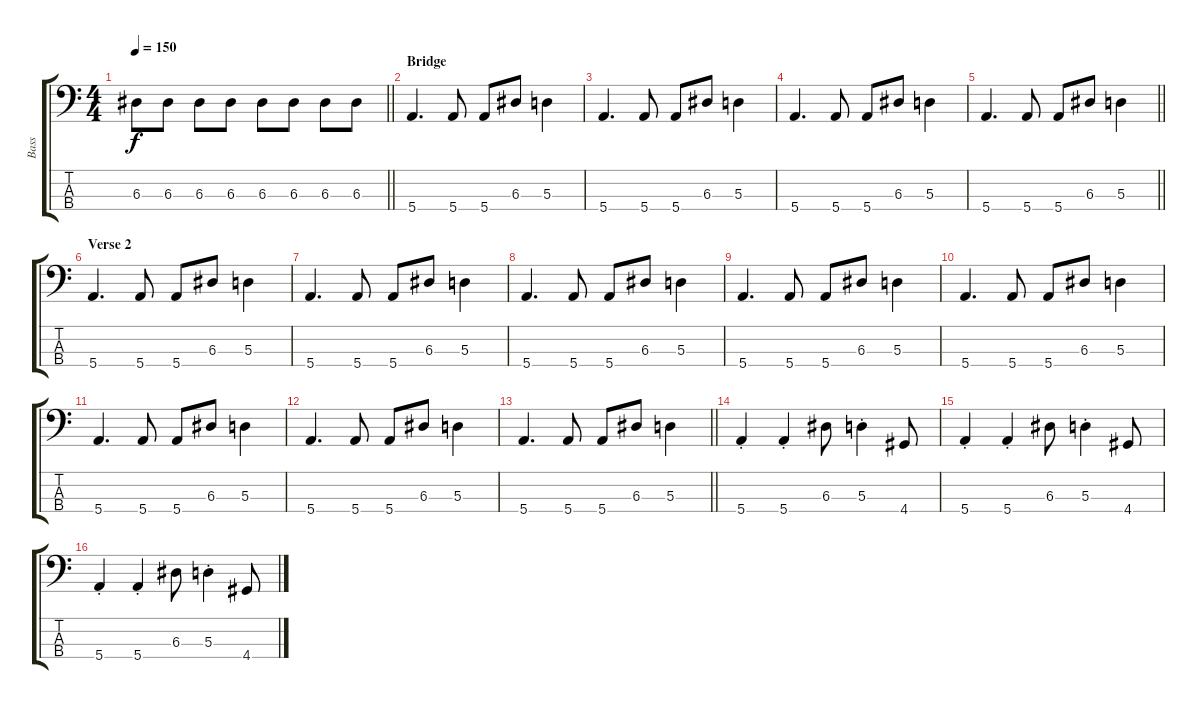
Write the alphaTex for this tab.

\track ("Bass" "Bass") {instrument electricbassfinger}
\staff {score tabs}
\tuning (G2 D2 A1 E1) {hide}
\ts (4 4)
\tempo 150
\clef f4
\barLineRight lightlight
\ks c
6.3.8{dy f} 6.3.8 6.3.8 6.3.8 6.3.8 6.3.8 6.3.8 6.3.8 |
\section ("" "Bridge")
5.4.4{d} 5.4.8 5.4.8 6.3.8 5.3.4 |
5.4.4{d} 5.4.8 5.4.8 6.3.8 5.3.4 |
5.4.4{d} 5.4.8 5.4.8 6.3.8 5.3.4 |
\barLineRight lightlight
5.4.4{d} 5.4.8 5.4.8 6.3.8 5.3.4 |
\section ("" "Verse 2")
5.4.4{d} 5.4.8 5.4.8 6.3.8 5.3.4 |
5.4.4{d} 5.4.8 5.4.8 6.3.8 5.3.4 |
5.4.4{d} 5.4.8 5.4.8 6.3.8 5.3.4 |
5.4.4{d} 5.4.8 5.4.8 6.3.8 5.3.4 |
5.4.4{d} 5.4.8 5.4.8 6.3.8 5.3.4 |
5.4.4{d} 5.4.8 5.4.8 6.3.8 5.3.4 |
5.4.4{d} 5.4.8 5.4.8 6.3.8 5.3.4 |
\barLineRight lightlight
5.4.4{d} 5.4.8 5.4.8 6.3.8 5.3.4 |
5.4{st}.4 5.4{st}.4 6.3.8 5.3{st}.4 4.4.8 |
5.4{st}.4 5.4{st}.4 6.3.8 5.3{st}.4 4.4.8 |
5.4{st}.4 5.4{st}.4 6.3.8 5.3{st}.4 4.4.8
